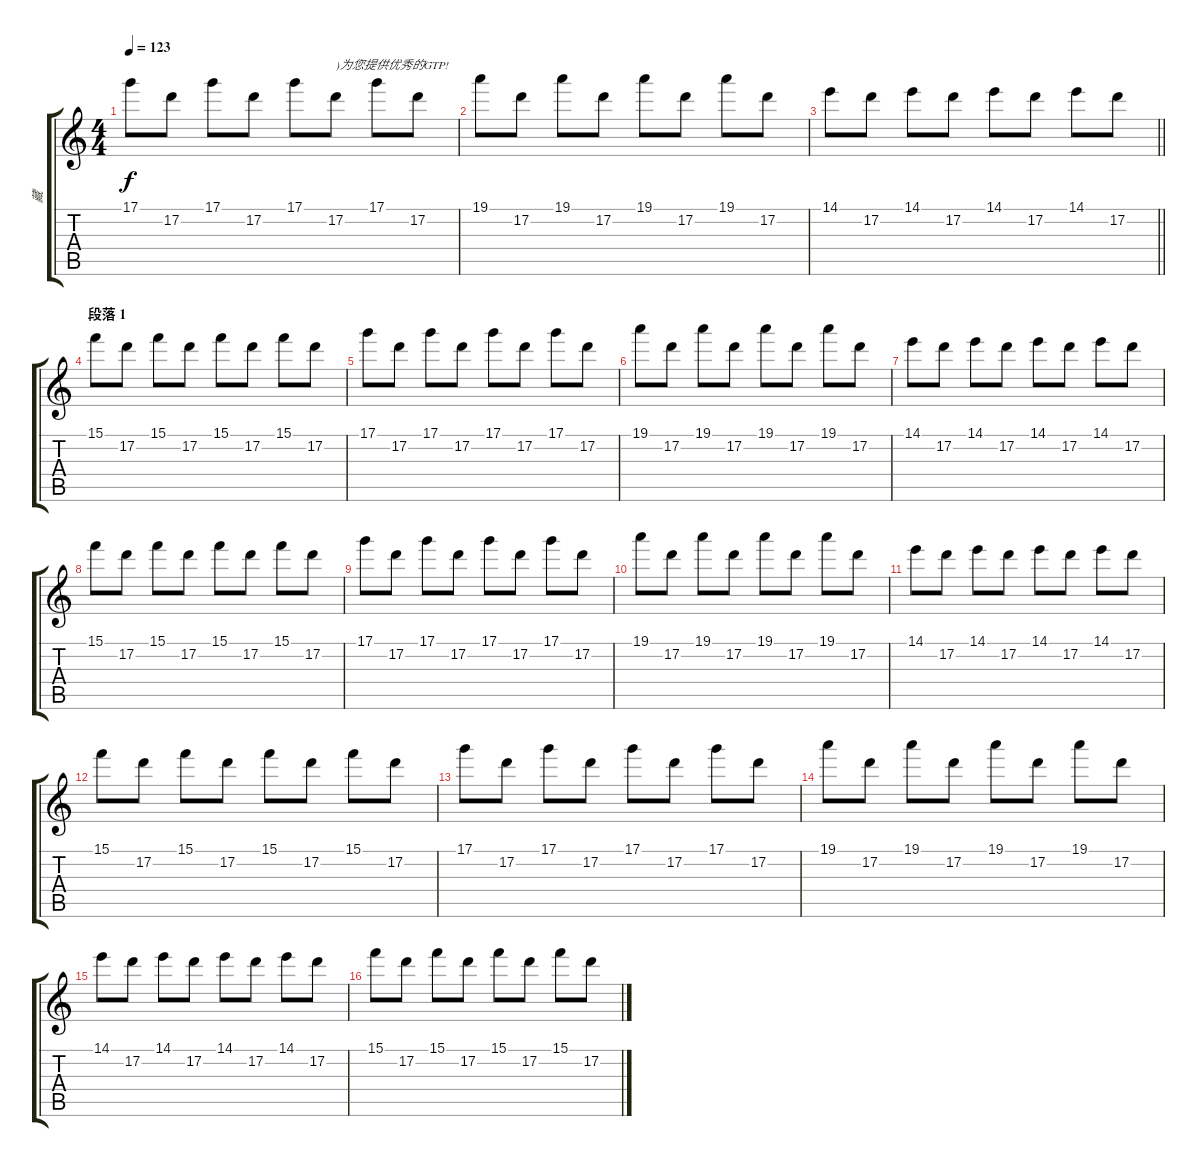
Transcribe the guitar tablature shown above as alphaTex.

\track ("藏" "藏") {instrument overdrivenguitar}
\staff {score tabs}
\tuning (D4 A3 F3 C3 G2 D2) {hide}
\ts (4 4)
\tempo 123
\clef g2
\ks c
17.1.8{dy f} 17.2.8 17.1.8 17.2.8 17.1.8 17.2.8{txt ")为您提供优秀的GTP!"} 17.1.8 17.2.8 |
19.1.8 17.2.8 19.1.8 17.2.8 19.1.8 17.2.8 19.1.8 17.2.8 |
\barLineRight lightlight
14.1.8 17.2.8 14.1.8 17.2.8 14.1.8 17.2.8 14.1.8 17.2.8 |
\section ("" "段落 1")
15.1.8 17.2.8 15.1.8 17.2.8 15.1.8 17.2.8 15.1.8 17.2.8 |
17.1.8 17.2.8 17.1.8 17.2.8 17.1.8 17.2.8 17.1.8 17.2.8 |
19.1.8 17.2.8 19.1.8 17.2.8 19.1.8 17.2.8 19.1.8 17.2.8 |
14.1.8 17.2.8 14.1.8 17.2.8 14.1.8 17.2.8 14.1.8 17.2.8 |
15.1.8 17.2.8 15.1.8 17.2.8 15.1.8 17.2.8 15.1.8 17.2.8 |
17.1.8 17.2.8 17.1.8 17.2.8 17.1.8 17.2.8 17.1.8 17.2.8 |
19.1.8 17.2.8 19.1.8 17.2.8 19.1.8 17.2.8 19.1.8 17.2.8 |
14.1.8 17.2.8 14.1.8 17.2.8 14.1.8 17.2.8 14.1.8 17.2.8 |
15.1.8 17.2.8 15.1.8 17.2.8 15.1.8 17.2.8 15.1.8 17.2.8 |
17.1.8 17.2.8 17.1.8 17.2.8 17.1.8 17.2.8 17.1.8 17.2.8 |
19.1.8 17.2.8 19.1.8 17.2.8 19.1.8 17.2.8 19.1.8 17.2.8 |
14.1.8 17.2.8 14.1.8 17.2.8 14.1.8 17.2.8 14.1.8 17.2.8 |
15.1.8 17.2.8 15.1.8 17.2.8 15.1.8 17.2.8 15.1.8 17.2.8
